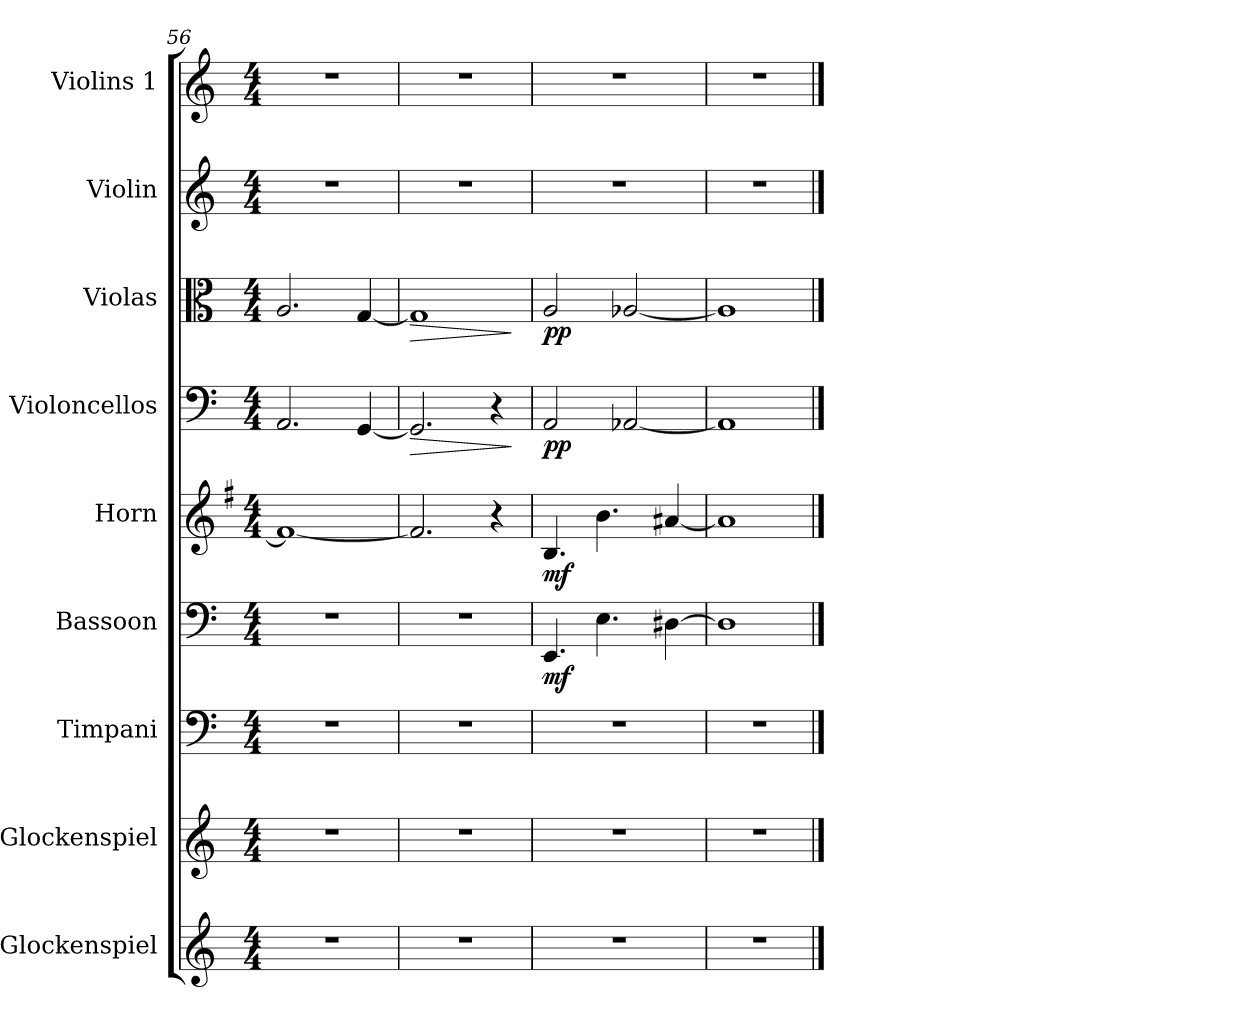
**kern	**kern	**kern	**kern	**dynam	**kern	**dynam	**kern	**dynam	**kern	**dynam	**kern	**kern
*part9	*part8	*part7	*part6	*part6	*part5	*part5	*part4	*part4	*part3	*part3	*part2	*part1
*staff9	*staff8	*staff7	*staff6	*staff6	*staff5	*staff5	*staff4	*staff4	*staff3	*staff3	*staff2	*staff1
*I"Glockenspiel	*I"Glockenspiel	*I"Timpani	*I"Bassoon	*	*I"Horn	*	*I"Violoncellos	*	*I"Violas	*	*I"Violin	*I"Violins 1
*I'Glk.	*I'Glk.	*I'Timp.	*I'Bsn.	*	*I'Hn.	*	*I'Vlcs.	*	*I'Vlas.	*	*I'Vln.	*I'Vlns. 1
*clefG2	*clefG2	*clefF4	*clefF4	*	*clefG2	*	*clefF4	*	*clefC3	*	*clefG2	*clefG2
*ITrd-14c-24	*ITrd-14c-24	*	*	*	*ITrd4c7	*	*	*	*	*	*	*
*k[]	*k[]	*k[]	*k[]	*	*k[]	*	*k[]	*	*k[]	*	*k[]	*k[]
*M4/4	*M4/4	*M4/4	*M4/4	*	*M4/4	*	*M4/4	*	*M4/4	*	*M4/4	*M4/4
=56	=56	=56	=56	=56	=56	=56	=56	=56	=56	=56	=56	=56
1r	1r	1r	1r	.	1B_	.	2.AA/	.	2.A/	.	1r	1r
.	.	.	.	.	.	.	[4GG/	.	[4G/	.	.	.
=57	=57	=57	=57	=57	=57	=57	=57	=57	=57	=57	=57	=57
!	!	!	!	!	!	!	!	!LO:HP:b	!	!LO:HP:b	!	!
1r	1r	1r	1r	.	2.B/]	.	2.GG/]	>	1G]	>	1r	1r
.	.	.	.	.	4r	.	4r	.	.	.	.	.
.	.	.	.	.	.	.	.	]	.	]	.	.
=58	=58	=58	=58	=58	=58	=58	=58	=58	=58	=58	=58	=58
!	!	!	!	!LO:DY:b	!	!LO:DY:b	!	!LO:DY:b	!	!LO:DY:b	!	!
1r	1r	1r	4.EE/	mf	4.E/	mf	2AA/	pp	2A/	pp	1r	1r
.	.	.	4.E\	.	4.e\	.	.	.	.	.	.	.
.	.	.	.	.	.	.	[2AA-X/	.	[2A-X/	.	.	.
.	.	.	[4D#X\	.	[4d#X/	.	.	.	.	.	.	.
=59	=59	=59	=59	=59	=59	=59	=59	=59	=59	=59	=59	=59
1r	1r	1r	1D#]	.	1d#]	.	1AA-]	.	1A-]	.	1r	1r
==	==	==	==	==	==	==	==	==	==	==	==	==
*-	*-	*-	*-	*-	*-	*-	*-	*-	*-	*-	*-	*-
